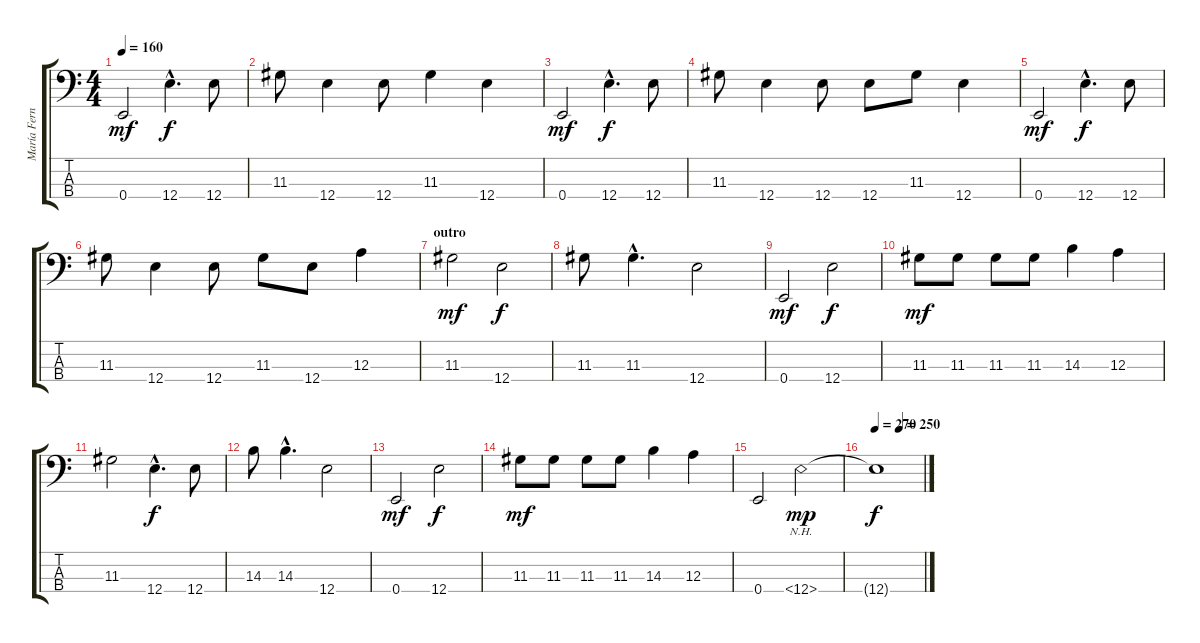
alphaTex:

\track ("María Fernanda (bajo)" "María Fern") {instrument electricbassfinger}
\staff {score tabs}
\tuning (G2 D2 A1 E1) {hide}
\ts (4 4)
\tempo 160
\clef f4
\ks c
0.4.2{dy mf} 12.4{hac}.4{d dy f} 12.4.8 |
11.3.8 12.4.4 12.4.8 11.3.4 12.4.4 |
0.4.2{dy mf} 12.4{hac}.4{d dy f} 12.4.8 |
11.3.8 12.4.4 12.4.8 12.4.8 11.3.8 12.4.4 |
0.4.2{dy mf} 12.4{hac}.4{d dy f} 12.4.8 |
11.3.8 12.4.4 12.4.8 11.3.8 12.4.8 12.3.4 |
\section ("" "outro")
11.3.2{dy mf} 12.4.2{dy f} |
11.3.8 11.3{hac}.4{d} 12.4.2 |
0.4.2{dy mf} 12.4.2{dy f} |
11.3.8{dy mf} 11.3.8 11.3.8 11.3.8 14.3.4 12.3.4 |
11.3.2 12.4{hac}.4{d dy f} 12.4.8 |
14.3.8 14.3{hac}.4{d} 12.4.2 |
0.4.2{dy mf} 12.4.2{dy f} |
11.3.8{dy mf} 11.3.8 11.3.8 11.3.8 14.3.4 12.3.4 |
0.4.2 12.4{nh}.2{dy mp} |
\tempo 270
\tempo (250 0.5)
12.4{t}.1{dy f}
